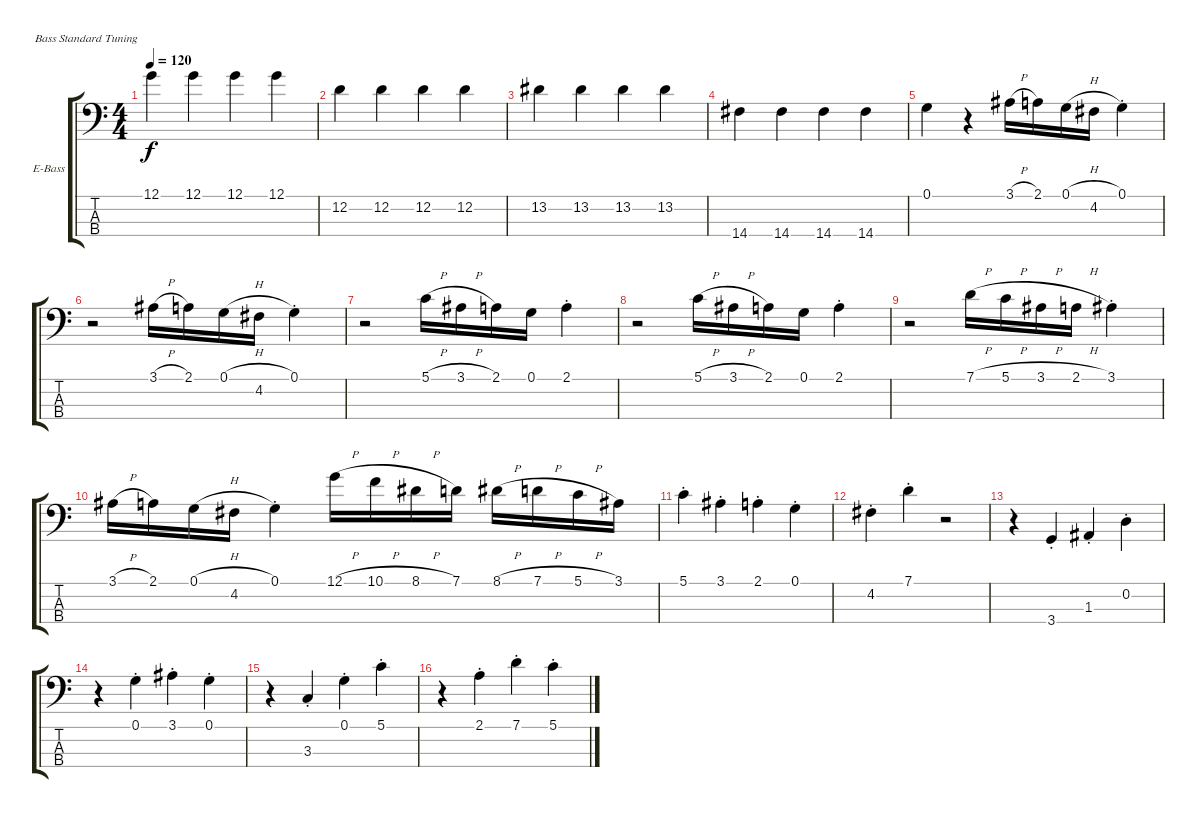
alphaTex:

\defaultSystemsLayout 4
\bracketExtendMode groupsimilarinstruments
\firstSystemTrackNameOrientation horizontal
\otherSystemsTrackNameOrientation horizontal
\track ("Electric Bass" "E-Bass") {instrument electricbassfinger}
\staff {score tabs}
\tuning (G2 D2 A1 E1)
\ts (4 4)
\tempo 120
\clef f4
\scale
0.487395
\ks c
12.1.4{dy f instrument electricbassfinger} 12.1.4 12.1.4 12.1.4 |
\scale
0.256303 12.2.4 12.2.4 12.2.4 12.2.4 |
\scale
0.256303 13.2.4 13.2.4 13.2.4 13.2.4 |
\scale
0.333333 14.4.4 14.4.4 14.4.4 14.4.4 |
\scale
0.333333 0.1.4 r.4 3.1{h}.16 2.1.16 0.1{h}.16 4.2.16 0.1{st}.4 |
\scale
0.333333 r.2 3.1{h}.16 2.1.16 0.1{h}.16 4.2.16 0.1{st}.4 |
\scale
0.333333 r.2 5.1{h}.16 3.1{h}.16 2.1.16 0.1.16 2.1{st}.4 |
\scale
0.333333 r.2 5.1{h}.16 3.1{h}.16 2.1.16 0.1.16 2.1{st}.4 |
\scale
0.333333 r.2 7.1{h}.16 5.1{h}.16 3.1{h}.16 2.1{h}.16 3.1{st}.4 |
\scale
0.333333 3.1{h}.16 2.1.16 0.1{h}.16 4.2.16 0.1{st}.4 12.1{h}.16 10.1{h}.16 8.1{h}.16 7.1.16 8.1{h}.16 7.1{h}.16 5.1{h}.16 3.1.16 |
\scale
0.333333 5.1{st}.4 3.1{st}.4 2.1{st}.4 0.1{st}.4 |
\scale
0.333333 4.2{st}.4 7.1{st}.4 r.2 |
\scale
0.333333 r.4 3.4{st}.4 1.3{st}.4 0.2{st}.4 |
\scale
0.333333 r.4 0.1{st}.4 3.1{st}.4 0.1{st}.4 |
\scale
0.333333 r.4 3.3{st}.4 0.1{st}.4 5.1{st}.4 |
\scale
0.333333 r.4 2.1{st}.4 7.1{st}.4 5.1{st}.4
